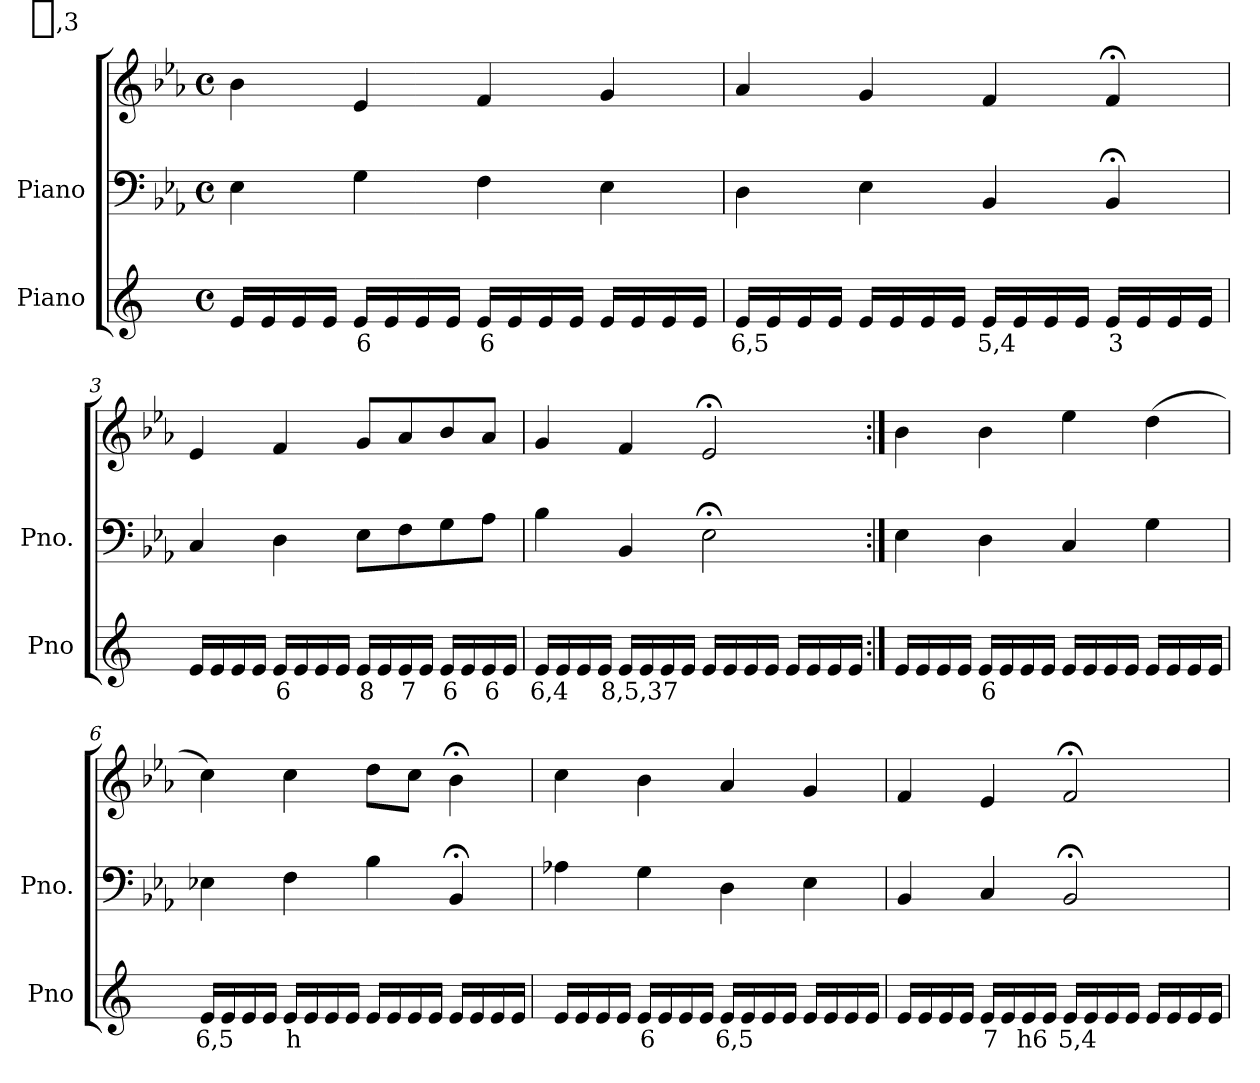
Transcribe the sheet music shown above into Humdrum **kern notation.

**kern	**text	**kern	**kern
*part2	*part2	*part1	*part1
*staff3	*staff3	*staff2	*staff1
*I"Piano	*	*I"Piano	*
*I'Pno	*	*I'Pno.	*
*clefG2	*	*clefF4	*clefG2
*k[]	*	*k[b-e-a-]	*k[b-e-a-]
*M4/4	*	*M4/4	*M4/4
*met(c)	*	*met(c)	*met(c)
=1	=1	=1	=1
16e/LL	.	4E-\	4b-\
16e/	.	.	.
16e/	.	.	.
16e/JJ	.	.	.
!	!LO:LY:b	!	!
16e/LL	6	4G\	4e-/
16e/	.	.	.
16e/	.	.	.
16e/JJ	.	.	.
!	!LO:LY:b	!	!
16e/LL	6	4F\	4f/
16e/	.	.	.
16e/	.	.	.
16e/JJ	.	.	.
16e/LL	.	4E-\	4g/
16e/	.	.	.
16e/	.	.	.
16e/JJ	.	.	.
=2	=2	=2	=2
!	!LO:LY:b	!	!
16e/LL	6,5	4D\	4a-/
16e/	.	.	.
16e/	.	.	.
16e/JJ	.	.	.
16e/LL	.	4E-\	4g/
16e/	.	.	.
16e/	.	.	.
16e/JJ	.	.	.
!	!LO:LY:b	!	!
16e/LL	5,4	4BB-/	4f/
16e/	.	.	.
16e/	.	.	.
16e/JJ	.	.	.
!	!LO:LY:b	!	!
16e/LL	3	4BB-;</	4f;</
16e/	.	.	.
16e/	.	.	.
16e/JJ	.	.	.
=3	=3	=3	=3
16e/LL	.	4C/	4e-/
16e/	.	.	.
16e/	.	.	.
16e/JJ	.	.	.
!	!LO:LY:b	!	!
16e/LL	6	4D\	4f/
16e/	.	.	.
16e/	.	.	.
16e/JJ	.	.	.
!	!LO:LY:b	!	!
16e/LL	8	8E-\L	8g/L
16e/	.	.	.
!	!LO:LY:b	!	!
16e/	7	8F\	8a-/
16e/JJ	.	.	.
!	!LO:LY:b	!	!
16e/LL	6	8G\	8b-/
16e/	.	.	.
!	!LO:LY:b	!	!
16e/	6	8A-\J	8a-/J
16e/JJ	.	.	.
=4	=4	=4	=4
!	!LO:LY:b	!	!
16e/LL	6,4	4B-\	4g/
16e/	.	.	.
16e/	.	.	.
16e/JJ	.	.	.
!	!LO:LY:b	!	!
16e/LL	8,5,3	4BB-/	4f/
16e/	.	.	.
!	!LO:LY:b	!	!
16e/	7	.	.
16e/JJ	.	.	.
16e/LL	.	2E-;<\	2e-;</
16e/	.	.	.
16e/	.	.	.
16e/JJ	.	.	.
16e/LL	.	.	.
16e/	.	.	.
16e/	.	.	.
16e/JJ	.	.	.
=5:|!	=5:|!	=5:|!	=5:|!
16e/LL	.	4E-\	4b-\
16e/	.	.	.
16e/	.	.	.
16e/JJ	.	.	.
!	!LO:LY:b	!	!
16e/LL	6	4D\	4b-\
16e/	.	.	.
16e/	.	.	.
16e/JJ	.	.	.
16e/LL	.	4C/	4ee-\
16e/	.	.	.
16e/	.	.	.
16e/JJ	.	.	.
16e/LL	.	4G\	(>4dd\
16e/	.	.	.
16e/	.	.	.
16e/JJ	.	.	.
=6	=6	=6	=6
!	!LO:LY:b	!	!
16e/LL	6,5	4E-X\	4cc\)
16e/	.	.	.
16e/	.	.	.
16e/JJ	.	.	.
!	!LO:LY:b	!	!
16e/LL	h	4F\	4cc\
16e/	.	.	.
16e/	.	.	.
16e/JJ	.	.	.
16e/LL	.	4B-\	8dd\L
16e/	.	.	.
16e/	.	.	8cc\J
16e/JJ	.	.	.
16e/LL	.	4BB-;</	4b-;<\
16e/	.	.	.
16e/	.	.	.
16e/JJ	.	.	.
=7	=7	=7	=7
16e/LL	.	4A-X\	4cc\
16e/	.	.	.
16e/	.	.	.
16e/JJ	.	.	.
!	!LO:LY:b	!	!
16e/LL	6	4G\	4b-\
16e/	.	.	.
16e/	.	.	.
16e/JJ	.	.	.
!	!LO:LY:b	!	!
16e/LL	6,5	4D\	4a-/
16e/	.	.	.
16e/	.	.	.
16e/JJ	.	.	.
16e/LL	.	4E-\	4g/
16e/	.	.	.
16e/	.	.	.
16e/JJ	.	.	.
=8	=8	=8	=8
16e/LL	.	4BB-/	4f/
16e/	.	.	.
16e/	.	.	.
16e/JJ	.	.	.
!	!LO:LY:b	!	!
16e/LL	7	4C/	4e-/
16e/	.	.	.
!	!LO:LY:b	!	!
16e/	h6	.	.
16e/JJ	.	.	.
!	!LO:LY:b	!	!
16e/LL	5,4	2BB-;</	2f;</
16e/	.	.	.
16e/	.	.	.
16e/JJ	.	.	.
!	!LO:LY:b	!	!
16e/LL	_,3	.	.
16e/	.	.	.
16e/	.	.	.
16e/JJ	.	.	.
=	=	=	=
*-	*-	*-	*-
